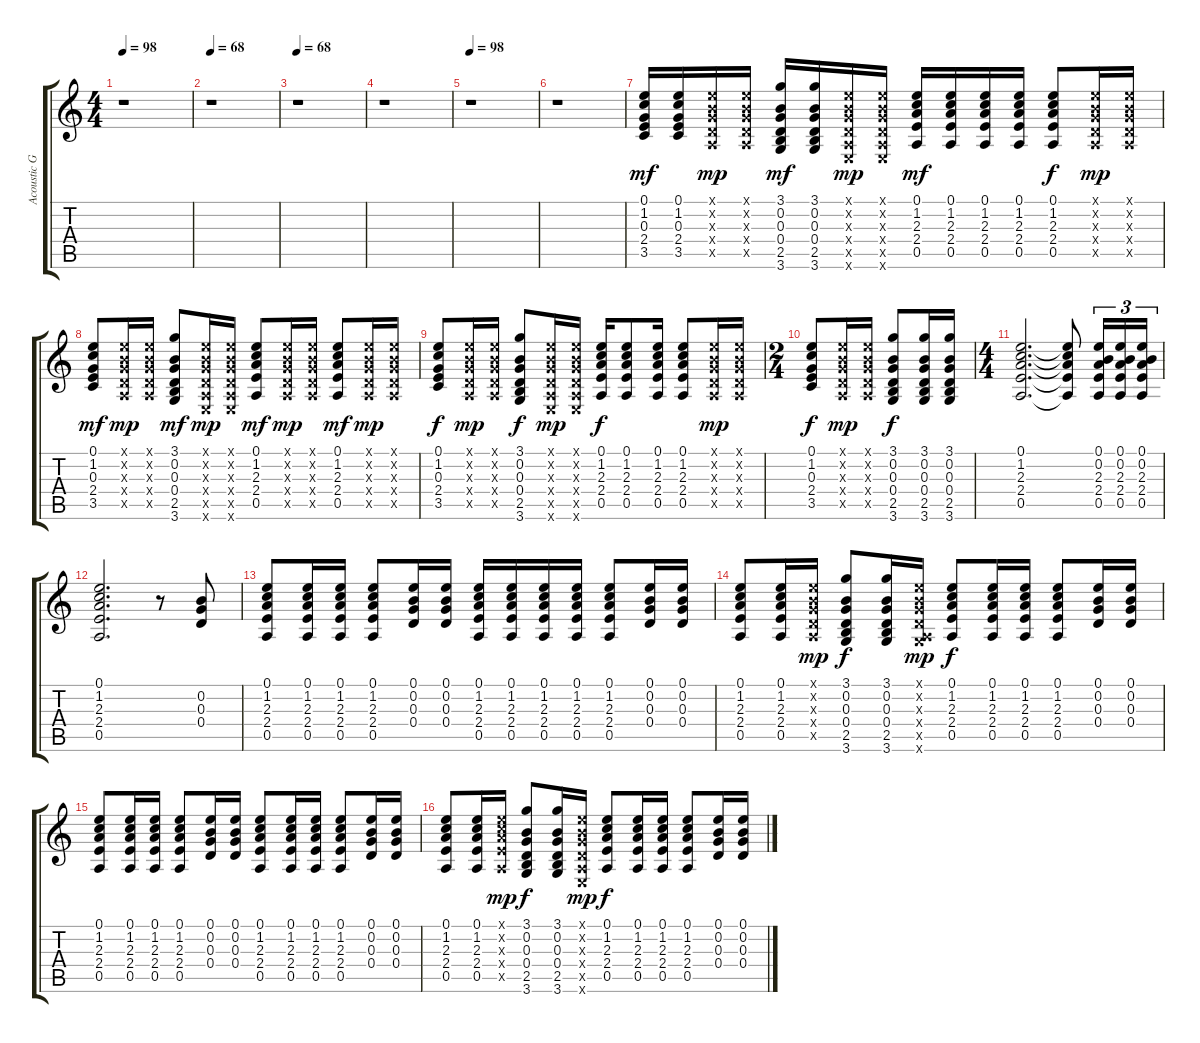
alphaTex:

\track ("Acoustic Guitar II" "Acoustic G") {instrument acousticguitarnylon}
\staff {score tabs}
\tuning (E4 B3 G3 D3 A2 E2) {hide}
\ts (4 4)
\tempo 98
\tempo 68
\tempo 98
\clef g2
\ks c
r.1{dy mf instrument acousticguitarnylon} |
\tempo 68
r.1 |
\tempo 68
r.1 |
r.1 |
\tempo 98
r.1 |
r.1 |
(0.1 1.2 0.3 2.4 3.5).16 (0.1 1.2 0.3 2.4 3.5).16 (0.1{x} 0.2{x} 0.3{x} 0.4{x} 0.5{x}).16{dy mp} (0.1{x} 0.2{x} 0.3{x} 0.4{x} 0.5{x}).16 (3.1 0.2 0.3 0.4 2.5 3.6).16{dy mf} (3.1 0.2 0.3 0.4 2.5 3.6).16 (0.1{x} 0.2{x} 0.3{x} 0.4{x} 0.5{x} 0.6{x}).16{dy mp} (0.1{x} 0.2{x} 0.3{x} 0.4{x} 0.5{x} 0.6{x}).16 (0.1 1.2 2.3 2.4 0.5).16{dy mf} (0.1 1.2 2.3 2.4 0.5).16 (0.1 1.2 2.3 2.4 0.5).16 (0.1 1.2 2.3 2.4 0.5).16 (0.1 1.2 2.3 2.4 0.5).8{dy f} (0.1{x} 0.2{x} 0.3{x} 0.4{x} 0.5{x}).16{dy mp} (0.1{x} 0.2{x} 0.3{x} 0.4{x} 0.5{x}).16 |
(0.1 1.2 0.3 2.4 3.5).8{dy mf} (0.1{x} 0.2{x} 0.3{x} 0.4{x} 0.5{x}).16{dy mp} (0.1{x} 0.2{x} 0.3{x} 0.4{x} 0.5{x}).16 (3.1 0.2 0.3 0.4 2.5 3.6).8{dy mf} (0.1{x} 0.2{x} 0.3{x} 0.4{x} 0.5{x} 0.6{x}).16{dy mp} (0.1{x} 0.2{x} 0.3{x} 0.4{x} 0.5{x} 0.6{x}).16 (0.1 1.2 2.3 2.4 0.5).8{dy mf} (0.1{x} 0.2{x} 0.3{x} 0.4{x} 0.5{x}).16{dy mp} (0.1{x} 0.2{x} 0.3{x} 0.4{x} 0.5{x}).16 (0.1 1.2 2.3 2.4 0.5).8{dy mf} (0.1{x} 0.2{x} 0.3{x} 0.4{x} 0.5{x}).16{dy mp} (0.1{x} 0.2{x} 0.3{x} 0.4{x} 0.5{x}).16 |
(0.1 1.2 0.3 2.4 3.5).8{dy f} (0.1{x} 0.2{x} 0.3{x} 0.4{x} 0.5{x}).16{dy mp} (0.1{x} 0.2{x} 0.3{x} 0.4{x} 0.5{x}).16 (3.1 0.2 0.3 0.4 2.5 3.6).8{dy f} (0.1{x} 0.2{x} 0.3{x} 0.4{x} 0.5{x} 0.6{x}).16{dy mp} (0.1{x} 0.2{x} 0.3{x} 0.4{x} 0.5{x} 0.6{x}).16 (0.1 1.2 2.3 2.4 0.5).16{dy f} (0.1 1.2 2.3 2.4 0.5).8 (0.1 1.2 2.3 2.4 0.5).16 (0.1 1.2 2.3 2.4 0.5).8 (0.1{x} 0.2{x} 0.3{x} 0.4{x} 0.5{x}).16{dy mp} (0.1{x} 0.2{x} 0.3{x} 0.4{x} 0.5{x}).16 |
\ts (2 4)
(0.1 1.2 0.3 2.4 3.5).8{dy f} (0.1{x} 0.2{x} 0.3{x} 0.4{x} 0.5{x}).16{dy mp} (0.1{x} 0.2{x} 0.3{x} 0.4{x} 0.5{x}).16 (3.1 0.2 0.3 0.4 2.5 3.6).8{dy f} (3.1 0.2 0.3 0.4 2.5 3.6).16 (3.1 0.2 0.3 0.4 2.5 3.6).16 |
\ts (4 4)
(0.1 1.2 2.3 2.4 0.5).2{d} (0.1{t} 1.2{t} 2.3{t} 2.4{t} 0.5{t}).8 (0.1 0.2 2.3 2.4 0.5).16{tu (3 2)} (0.1 0.2 2.3 2.4 0.5).16{tu (3 2)} (0.1 0.2 2.3 2.4 0.5).16{tu (3 2)} |
(0.1 1.2 2.3 2.4 0.5).2{d} r.8 (0.2 0.3 0.4).8 |
(0.1 1.2 2.3 2.4 0.5).8 (0.1 1.2 2.3 2.4 0.5).16 (0.1 1.2 2.3 2.4 0.5).16 (0.1 1.2 2.3 2.4 0.5).8 (0.1 0.2 0.3 0.4).16 (0.1 0.2 0.3 0.4).16 (0.1 1.2 2.3 2.4 0.5).16 (0.1 1.2 2.3 2.4 0.5).16 (0.1 1.2 2.3 2.4 0.5).16 (0.1 1.2 2.3 2.4 0.5).16 (0.1 1.2 2.3 2.4 0.5).8 (0.1 0.2 0.3 0.4).16 (0.1 0.2 0.3 0.4).16 |
(0.1 1.2 2.3 2.4 0.5).8 (0.1 1.2 2.3 2.4 0.5).16 (0.1{x} 0.2{x} 0.3{x} 0.4{x} 0.5{x}).16{dy mp} (3.1 0.2 0.3 0.4 2.5 3.6).8{dy f} (3.1 0.2 0.3 0.4 2.5 3.6).16 (0.1{x} 0.2{x} 0.3{x} 0.4{x} 0.5{x} 3.6{x}).16{dy mp} (0.1 1.2 2.3 2.4 0.5).8{dy f} (0.1 1.2 2.3 2.4 0.5).16 (0.1 1.2 2.3 2.4 0.5).16 (0.1 1.2 2.3 2.4 0.5).8 (0.1 0.2 0.3 0.4).16 (0.1 0.2 0.3 0.4).16 |
(0.1 1.2 2.3 2.4 0.5).8 (0.1 1.2 2.3 2.4 0.5).16 (0.1 1.2 2.3 2.4 0.5).16 (0.1 1.2 2.3 2.4 0.5).8 (0.1 0.2 0.3 0.4).16 (0.1 0.2 0.3 0.4).16 (0.1 1.2 2.3 2.4 0.5).8 (0.1 1.2 2.3 2.4 0.5).16 (0.1 1.2 2.3 2.4 0.5).16 (0.1 1.2 2.3 2.4 0.5).8 (0.1 0.2 0.3 0.4).16 (0.1 0.2 0.3 0.4).16 |
(0.1 1.2 2.3 2.4 0.5).8 (0.1 1.2 2.3 2.4 0.5).16 (0.1{x} 1.2{x} 2.3{x} 2.4{x} 0.5{x}).16{dy mp} (3.1 0.2 0.3 0.4 2.5 3.6).8{dy f} (3.1 0.2 0.3 0.4 2.5 3.6).16 (0.1{x} 0.2{x} 0.3{x} 0.4{x} 0.5{x} 0.6{x}).16{dy mp} (0.1 1.2 2.3 2.4 0.5).8{dy f} (0.1 1.2 2.3 2.4 0.5).16 (0.1 1.2 2.3 2.4 0.5).16 (0.1 1.2 2.3 2.4 0.5).8 (0.1 0.2 0.3 0.4).16 (0.1 0.2 0.3 0.4).16
